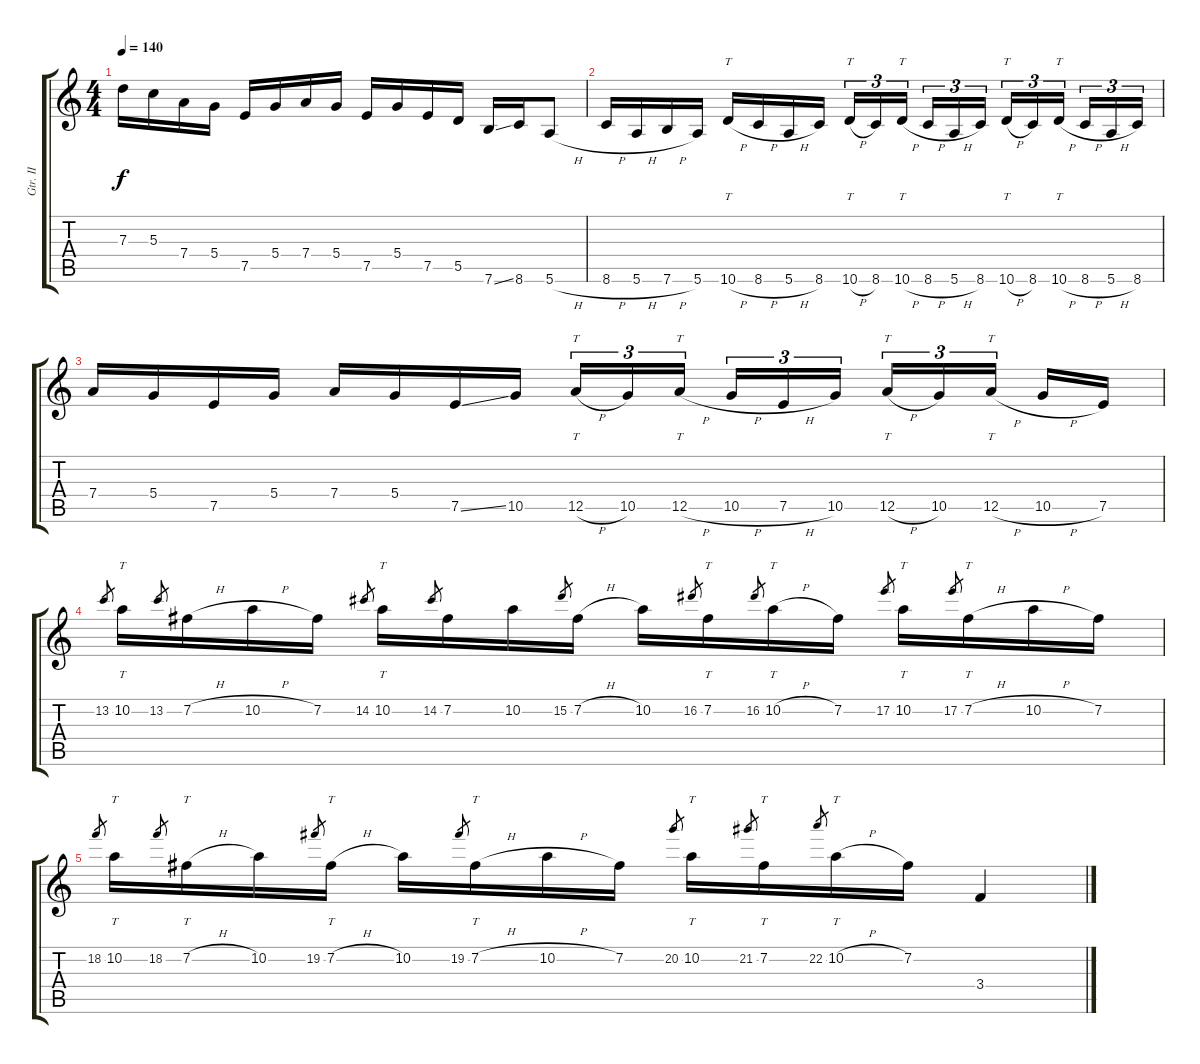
\track ("Gtr. II" "Gtr. II") {instrument acousticguitarsteel}
\staff {score tabs}
\tuning (E4 B3 G3 D3 A2 E2) {hide}
\ts (4 4)
\tempo 140
\clef g2
\ks c
7.3.16{dy f} 5.3.16 7.4.16 5.4.16 7.5.16 5.4.16 7.4.16 5.4.16 7.5.16 5.4.16 7.5.16 5.5.16 7.6{ss}.16 8.6.16 5.6{h}.8 |
8.6{h}.16 5.6{h}.16 7.6{h}.16 5.6.16 10.6{h}.16{tt} 8.6{h}.16 5.6{h}.16 8.6.16 10.6{h}.16{tt tu (3 2)} 8.6.16{tu (3 2)} 10.6{h}.16{tt tu (3 2) beam splitsecondary} 8.6{h}.16{tu (3 2)} 5.6{h}.16{tu (3 2)} 8.6.16{tu (3 2)} 10.6{h}.16{tt tu (3 2)} 8.6.16{tu (3 2)} 10.6{h}.16{tt tu (3 2) beam splitsecondary} 8.6{h}.16{tu (3 2)} 5.6{h}.16{tu (3 2)} 8.6.16{tu (3 2)} |
7.4.16 5.4.16 7.5.16 5.4.16 7.4.16 5.4.16 7.5{ss}.16 10.5.16 12.5{h}.16{tt tu (3 2)} 10.5.16{tu (3 2)} 12.5{h}.16{tt tu (3 2) beam splitsecondary} 10.5{h}.16{tu (3 2)} 7.5{h}.16{tu (3 2)} 10.5.16{tu (3 2)} 12.5{h}.16{tt tu (3 2)} 10.5.16{tu (3 2)} 12.5{h}.16{tt tu (3 2) beam splitsecondary} 10.5{h}.16 7.5.16 |
13.2.8{gr} 10.2.16{tt} 13.2.8{gr} 7.2{h}.16 10.2{h}.16 7.2.16 14.2.8{gr} 10.2.16{tt} 14.2.8{gr} 7.2.16 10.2.16 15.2.8{gr} 7.2{h}.16 10.2.16 16.2.8{gr} 7.2.16{tt} 16.2.8{gr} 10.2{h}.16{tt} 7.2.16 17.2.8{gr} 10.2.16{tt} 17.2.8{gr} 7.2{h}.16{tt} 10.2{h}.16 7.2.16 |
18.2.8{gr} 10.2.16{tt} 18.2.8{gr} 7.2{h}.16{tt} 10.2.16 19.2.8{gr} 7.2{h}.16{tt} 10.2.16 19.2.8{gr} 7.2{h}.16{tt} 10.2{h}.16 7.2.16 20.2.8{gr} 10.2.16{tt} 21.2.8{gr} 7.2.16{tt} 22.2.8{gr} 10.2{h}.16{tt} 7.2.16 3.4.4
